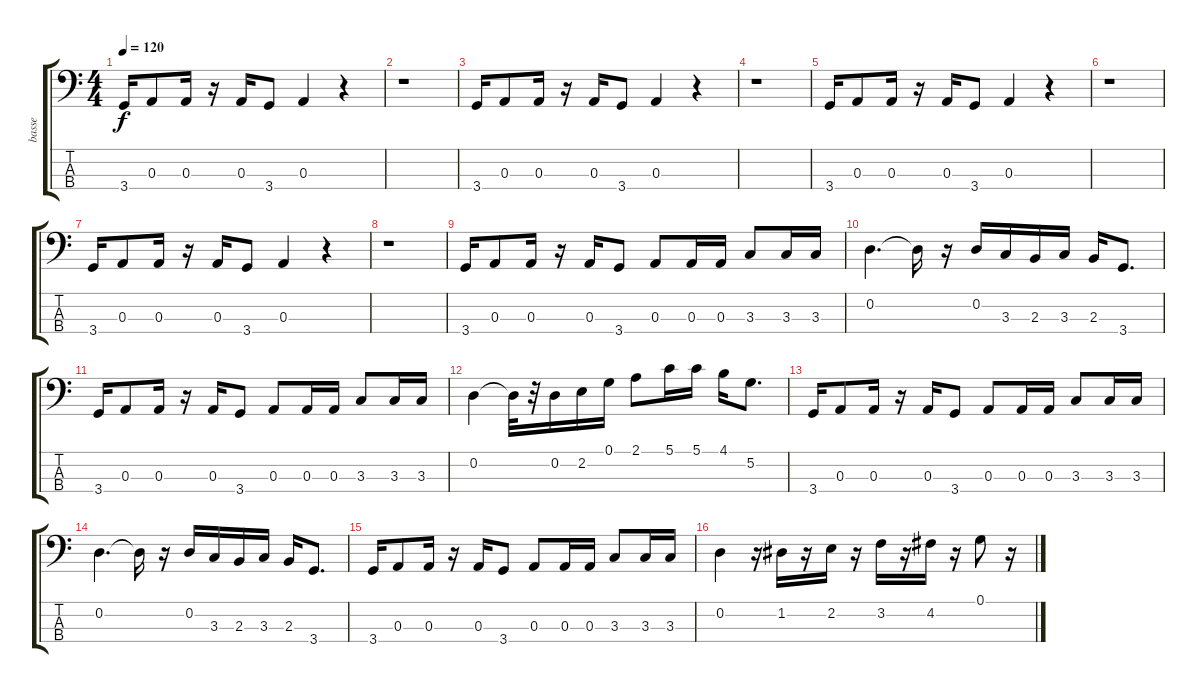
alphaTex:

\track ("basse" "basse") {instrument electricbassfinger}
\staff {score tabs}
\tuning (G2 D2 A1 E1) {hide}
\ts (4 4)
\tempo 120
\clef f4
\ks c
3.4.16{dy f} 0.3.8 0.3.16 r.16 0.3.16 3.4.8 0.3.4 r.4 |
r.1 |
3.4.16 0.3.8 0.3.16 r.16 0.3.16 3.4.8 0.3.4 r.4 |
r.1 |
3.4.16 0.3.8 0.3.16 r.16 0.3.16 3.4.8 0.3.4 r.4 |
r.1 |
3.4.16 0.3.8 0.3.16 r.16 0.3.16 3.4.8 0.3.4 r.4 |
r.1 |
3.4.16 0.3.8 0.3.16 r.16 0.3.16 3.4.8 0.3.8 0.3.16 0.3.16 3.3.8 3.3.16 3.3.16 |
0.2.4{d} 0.2{t}.16 r.16 0.2.16 3.3.16 2.3.16 3.3.16 2.3.16 3.4.8{d} |
3.4.16 0.3.8 0.3.16 r.16 0.3.16 3.4.8 0.3.8 0.3.16 0.3.16 3.3.8 3.3.16 3.3.16 |
0.2.4 0.2{t}.32 r.32 0.2.16 2.2.16 0.1.16 2.1.8 5.1.16 5.1.16 4.1.16 5.2.8{d} |
3.4.16 0.3.8 0.3.16 r.16 0.3.16 3.4.8 0.3.8 0.3.16 0.3.16 3.3.8 3.3.16 3.3.16 |
0.2.4{d} 0.2{t}.16 r.16 0.2.16 3.3.16 2.3.16 3.3.16 2.3.16 3.4.8{d} |
3.4.16 0.3.8 0.3.16 r.16 0.3.16 3.4.8 0.3.8 0.3.16 0.3.16 3.3.8 3.3.16 3.3.16 |
0.2.4 r.16 1.2.16 r.16 2.2.16 r.16 3.2.16 r.16 4.2.16 r.16 0.1.8 r.16
